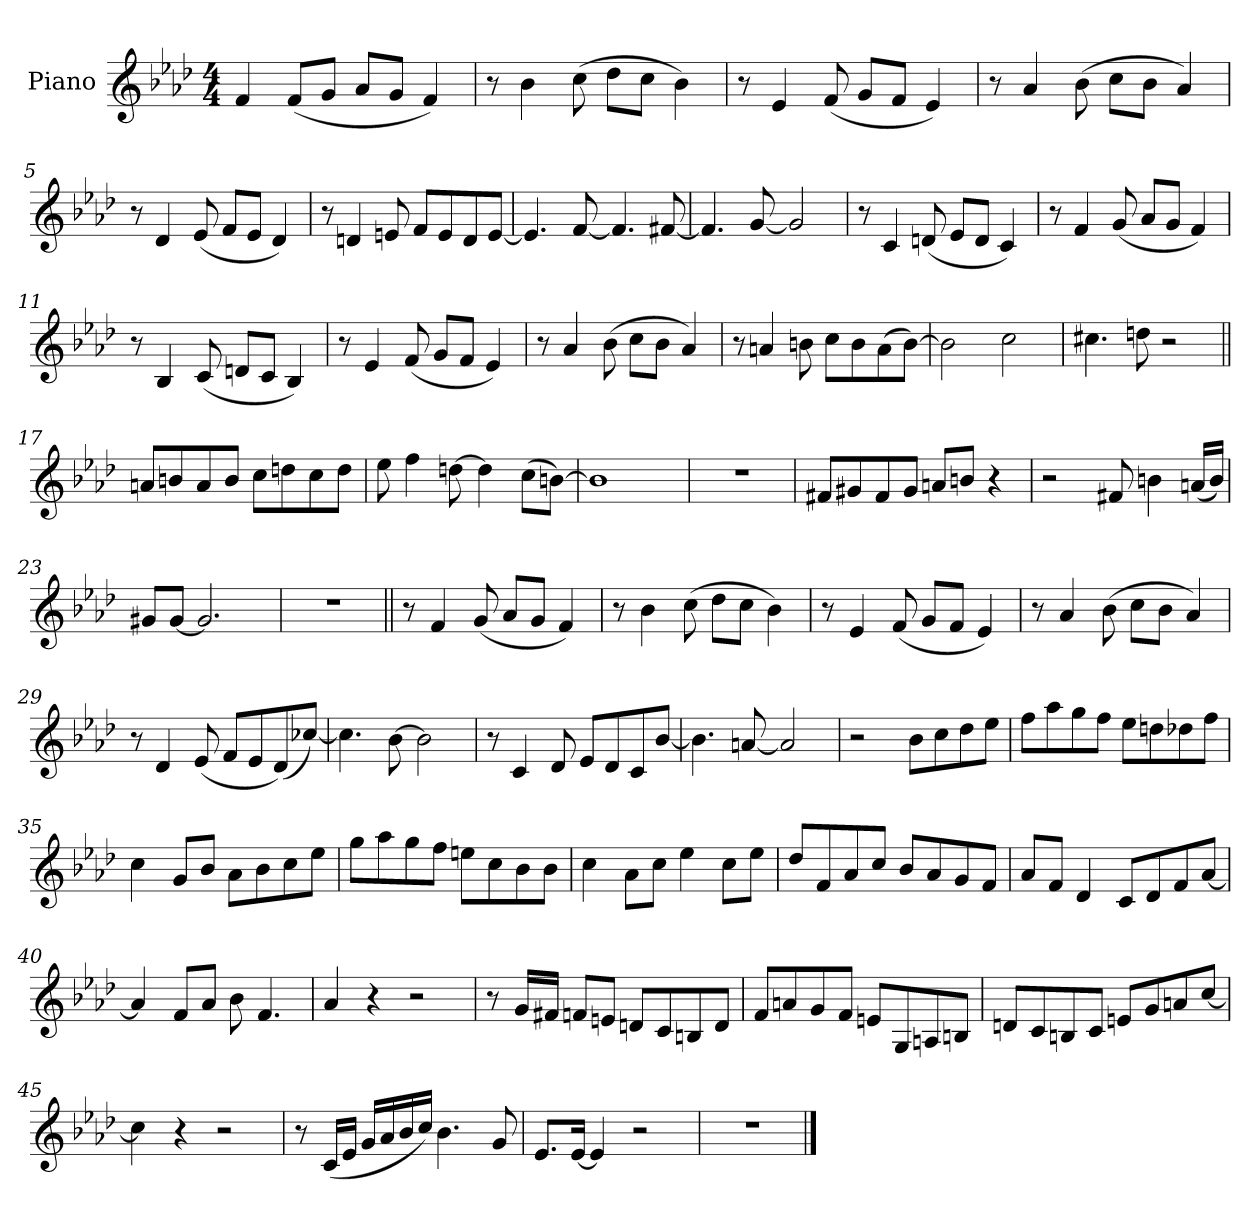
**kern
*part1
*staff1
*I"Piano
*I'Pno.
*clefG2
*k[b-e-a-d-]
*M4/4
*MM180
=1
4f
(<8fL
8gJ
8a-L
8gJ
4f)
=2
8r
4b-
(>8cc
8dd-L
8ccJ
4b-)
=3
8r
4e-
(<8f
8gL
8fJ
4e-)
=4
8r
4a-
(>8b-
8ccL
8b-J
4a-)
=5
8r
4d-
(<8e-
8fL
8e-J
4d-)
=6
8r
4dn
8en
8fL
8e
8d
[8eJ
=7
4.e]
[8f
4.f]
[8f#X
=8
4.f#]
[8g
2g]
=9
8r
4c
(<8dn
8e-L
8dJ
4c)
=10
8r
4f
(<8g
8a-L
8gJ
4f)
=11
8r
4B-
(<8c
8dnL
8cJ
4B-)
=12
8r
4e-
(<8f
8gL
8fJ
4e-)
=13
8r
4a-
(>8b-
8ccL
8b-J
4a-)
=14
8r
4an
8bn
8ccL
8b
(>8a
[8bJ)
=15
2b]
2cc
=16
4.cc#X
8ddn
2r
=17||
8anL
8bn
8a
8bJ
8ccL
8ddn
8cc
8ddJ
=18
8ee-
4ff
[8ddn
4dd]
(>8ccL
[8bnJ)
=19
1b]
=20
1r
=21
8f#XL
8g#X
8f#
8g#J
8anL
8bnJ
4r
=22
2r
8f#X
4bn
(16anLL
16bJJ)
=23
8g#XL
[8g#J
2.g#]
=24
1r
=25||
8r
4f
(<8g
8a-L
8gJ
4f)
=26
8r
4b-
(>8cc
8dd-L
8ccJ
4b-)
=27
8r
4e-
(<8f
8gL
8fJ
4e-)
=28
8r
4a-
(>8b-
8ccL
8b-J
4a-)
=29
8r
4d-
(<8e-
8fL
8e-
(<8d-)
[8cc-XJ)
=30
4.cc-]
[8b-
2b-]
=31
8r
4c
8d-
8e-L
8d-
8c
[8b-J
=32
4.b-]
[8an
2a]
=33
2r
8b-L
8cc
8dd-
8ee-J
=34
8ffL
8aa-
8gg
8ffJ
8ee-L
8ddn
8dd-X
8ffJ
=35
4cc
8gL
8b-J
8a-L
8b-
8cc
8ee-J
=36
8ggL
8aa-
8gg
8ffJ
8eenL
8cc
8b-
8b-J
=37
4cc
8a-L
8ccJ
4ee-
8ccL
8ee-J
=38
8dd-L
8f
8a-
8ccJ
8b-L
8a-
8g
8fJ
=39
8a-L
8fJ
4d-
8cL
8d-
8f
[8a-J
=40
4a-]
8fL
8a-J
8b-
4.f
=41
4a-
4r
2r
=42
8r
16gLL
16f#XJJ
8fnL
8enJ
8dnL
8c
8Bn
8dJ
=43
8fL
8an
8g
8fJ
8enL
8G
8An
8BnJ
=44
8dnL
8c
8Bn
8cJ
8enL
8g
8an
[8ccJ
=45
4cc]
4r
2r
=46
8r
(16cLL
16e-JJ
16gLL
16a-
16b-
16ccJJ)
4.b-
8g
=47
8.e-L
[16e-Jk
4e-]
2r
=48
1r
==
*-
